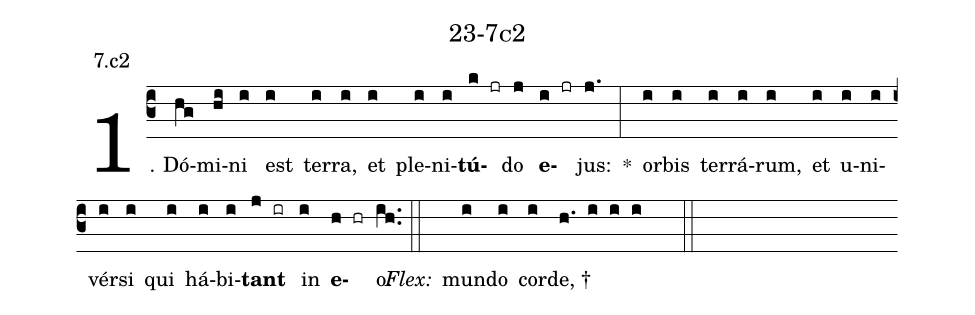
name: 23-7c2;
annotation: 7.c2;
%%
(c3)1. Dó(hg)mi(hi)ni(i) est(i) ter(i)ra,(i) et(i) ple(i)ni(i)<b>tú</b>(k jr)do(j) <b>e</b>(i jr)jus:(j.) *(:) or(i)bis(i) ter(i)rá(i)rum,(i) et(i) u(i)ni(i)vér(i)si(i) qui(i) há(i)bi(i)<b>tant</b>(j ir) in(i) <b>e</b>(h hr)o.(ih..) (::)
<i>Flex:</i>()  mun(i)do(i) cor(i)de, †(h. i i i  ::)
